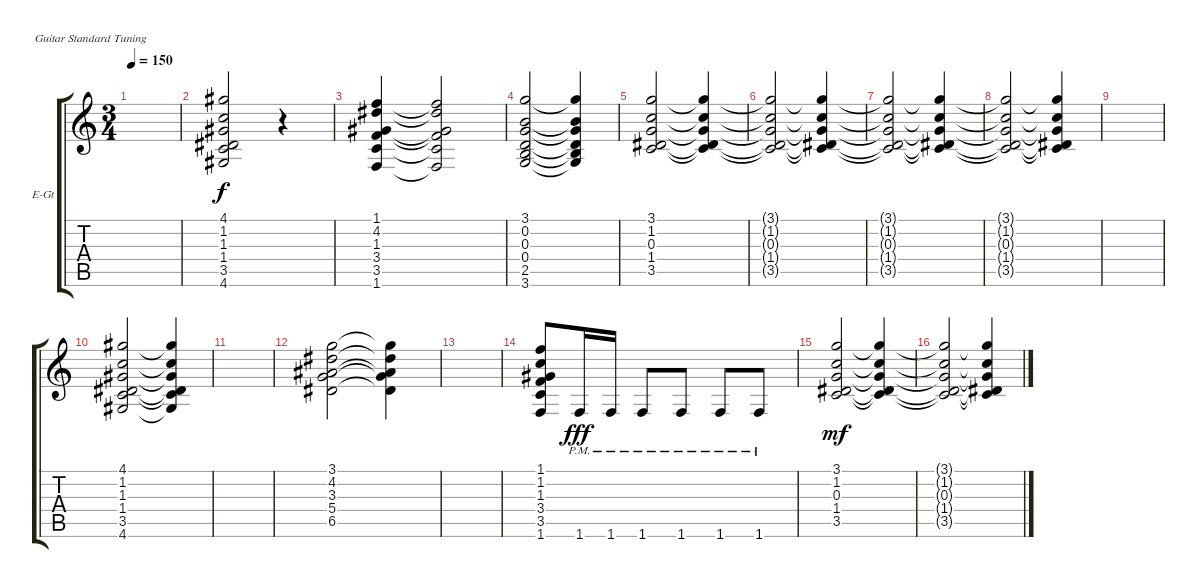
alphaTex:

\defaultSystemsLayout 4
\bracketExtendMode groupsimilarinstruments
\firstSystemTrackNameOrientation horizontal
\otherSystemsTrackNameOrientation horizontal
\track ("Electric Guitar Rhythm" "E-Gt") {instrument overdrivenguitar}
\staff {score tabs}
\tuning (E4 B3 G3 D3 A2 E2)
\ts (3 4)
\tempo 150
\clef g2
\ks c
|
(4.6 3.5 1.4 1.3 1.2 4.1).2 r.4 |
(1.6 3.5 3.4 1.3 4.2 1.1).4 (1.6{t} 3.5{t} 3.4{t} 1.3{t} 4.2{t} 1.1{t}).2 |
(3.6 2.5 0.4 0.3 0.2 3.1).2 (3.6{t} 2.5{t} 0.4{t} 0.3{t} 0.2{t} 3.1{t}).4 |
(3.5 1.4 0.3 1.2 3.1).2 (3.5{t} 1.4{t} 0.3{t} 1.2{t} 3.1{t}).4 |
(3.5{t} 1.4{t} 0.3{t} 1.2{t} 3.1{t}).2 (3.5{t} 1.4{t} 0.3{t} 1.2{t} 3.1{t}).4 |
(3.5{t} 1.4{t} 0.3{t} 1.2{t} 3.1{t}).2 (3.5{t} 1.4{t} 0.3{t} 1.2{t} 3.1{t}).4 |
(3.5{t} 1.4{t} 0.3{t} 1.2{t} 3.1{t}).2 (3.5{t} 1.4{t} 0.3{t} 1.2{t} 3.1{t}).4 |
|
(4.6 3.5 1.4 1.3 1.2 4.1).2 (4.6{t} 3.5{t} 1.4{t} 1.3{t} 1.2{t} 4.1{t}).4 |
|
(6.5 5.4 3.3 4.2 3.1).2 (6.5{t} 5.4{t} 3.3{t} 4.2{t} 3.1{t}).4 |
|
(1.6 3.5 3.4 1.3 1.2 1.1).8 1.6{pm}.16{dy fff} 1.6{pm}.16 1.6{pm}.8 1.6{pm}.8 1.6{pm}.8 1.6{pm}.8 |
(3.5 1.4 0.3 1.2 3.1).2{dy mf} (3.5{t} 1.4{t} 0.3{t} 1.2{t} 3.1{t}).4 |
(3.5{t} 1.4{t} 0.3{t} 1.2{t} 3.1{t}).2 (3.5{t} 1.4{t} 0.3{t} 1.2{t} 3.1{t}).4
